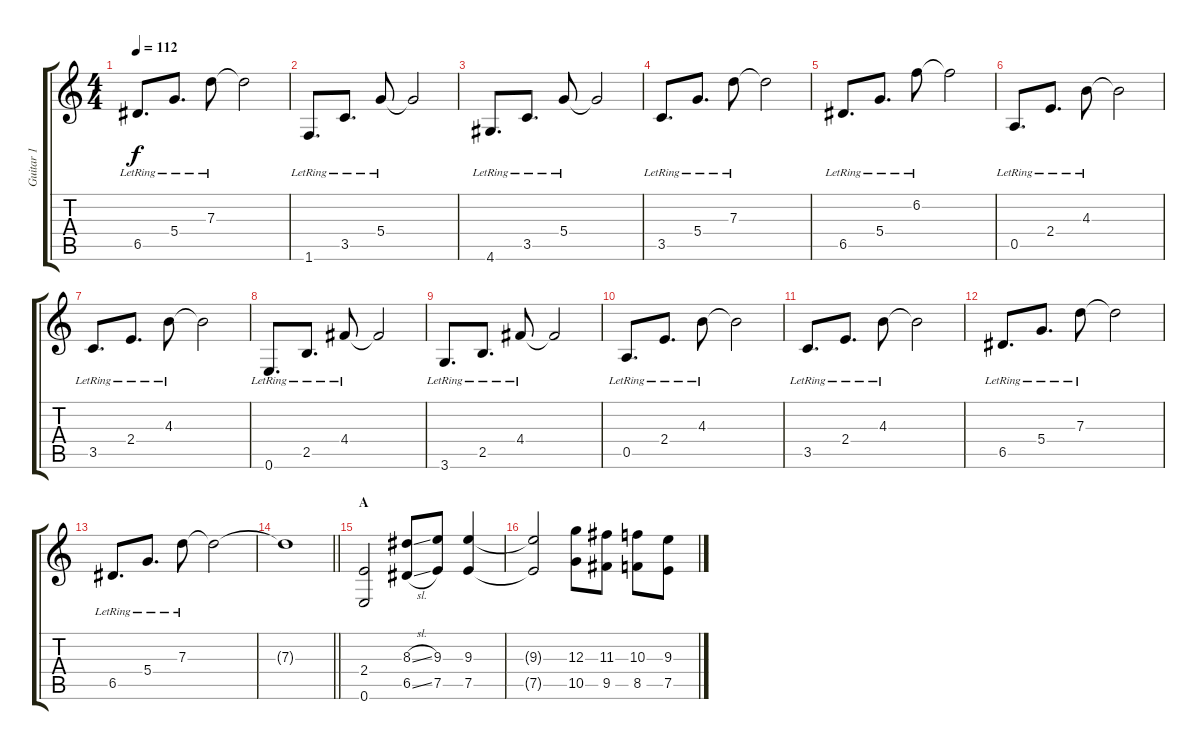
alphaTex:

\track ("Guitar 1" "Guitar 1") {instrument distortionguitar}
\staff {score tabs}
\tuning (E4 B3 G3 D3 A2 E2) {hide}
\ts (4 4)
\tempo 112
\clef g2
\ks c
6.5{lr}.8{d dy f} 5.4{lr}.8{d} 7.3{lr}.8 7.3{t}.2 |
1.6{lr}.8{d} 3.5{lr}.8{d} 5.4{lr}.8 5.4{t}.2 |
4.6{lr}.8{d} 3.5{lr}.8{d} 5.4{lr}.8 5.4{t}.2 |
3.5{lr}.8{d} 5.4{lr}.8{d} 7.3{lr}.8 7.3{t}.2 |
6.5{lr}.8{d} 5.4{lr}.8{d} 6.2{lr}.8 6.2{t}.2 |
0.5{lr}.8{d} 2.4{lr}.8{d} 4.3{lr}.8 4.3{t}.2 |
3.5{lr}.8{d} 2.4{lr}.8{d} 4.3{lr}.8 4.3{t}.2 |
0.6{lr}.8{d} 2.5{lr}.8{d} 4.4{lr}.8 4.4{t}.2 |
3.6{lr}.8{d} 2.5{lr}.8{d} 4.4{lr}.8 4.4{t}.2 |
0.5{lr}.8{d} 2.4{lr}.8{d} 4.3{lr}.8 4.3{t}.2 |
3.5{lr}.8{d} 2.4{lr}.8{d} 4.3{lr}.8 4.3{t}.2 |
6.5{lr}.8{d} 5.4{lr}.8{d} 7.3{lr}.8 7.3{t}.2 |
6.5{lr}.8{d} 5.4{lr}.8{d} 7.3{lr}.8 7.3{t}.2 |
\barLineRight lightlight
7.3{t}.1 |
\section ("" "A")
(2.4 0.6).2{instrument distortionguitar} (8.3{sl} 6.5{sl}).8 (9.3 7.5).8 (9.3 7.5).4 |
(9.3{t} 7.5{t}).2 (12.3 10.5).8 (11.3 9.5).8 (10.3 8.5).8 (9.3 7.5).8
